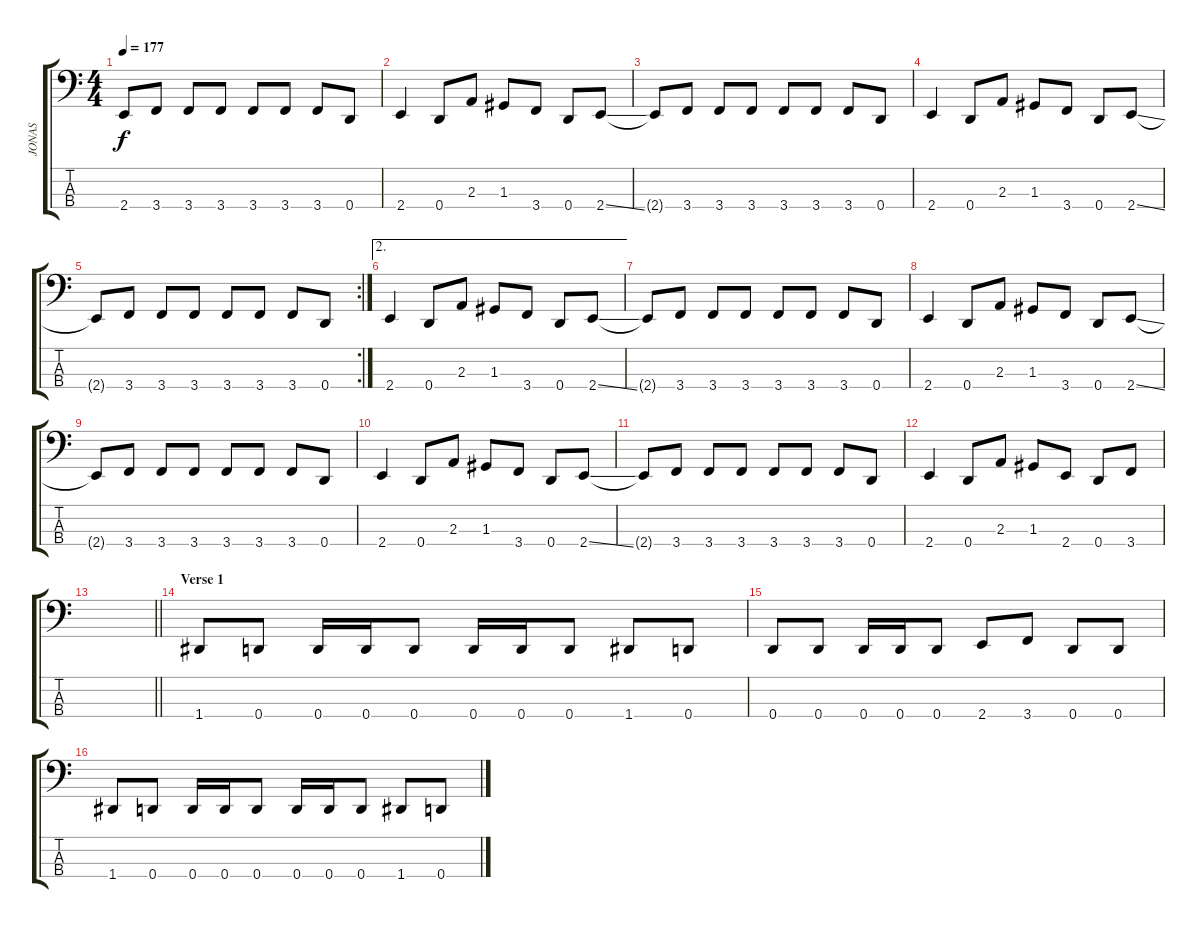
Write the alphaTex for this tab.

\track ("JONAS" "JONAS") {instrument electricbasspick}
\staff {score tabs}
\tuning (F2 C2 G1 D1) {hide}
\ts (4 4)
\tempo 177
\clef f4
\ks c
2.4{t}.8{dy f} 3.4.8 3.4.8 3.4.8 3.4.8 3.4.8 3.4.8 0.4.8 |
2.4.4 0.4.8 2.3.8 1.3.8 3.4.8 0.4.8 2.4{ss}.8 |
2.4{t}.8 3.4.8 3.4.8 3.4.8 3.4.8 3.4.8 3.4.8 0.4.8 |
2.4.4 0.4.8 2.3.8 1.3.8 3.4.8 0.4.8 2.4{ss}.8 |
\rc 2
2.4{t}.8 3.4.8 3.4.8 3.4.8 3.4.8 3.4.8 3.4.8 0.4.8 |
\ae 2
2.4.4 0.4.8 2.3.8 1.3.8 3.4.8 0.4.8 2.4{ss}.8 |
2.4{t}.8 3.4.8 3.4.8 3.4.8 3.4.8 3.4.8 3.4.8 0.4.8 |
2.4.4 0.4.8 2.3.8 1.3.8 3.4.8 0.4.8 2.4{ss}.8 |
2.4{t}.8 3.4.8 3.4.8 3.4.8 3.4.8 3.4.8 3.4.8 0.4.8 |
2.4.4 0.4.8 2.3.8 1.3.8 3.4.8 0.4.8 2.4{ss}.8 |
2.4{t}.8 3.4.8 3.4.8 3.4.8 3.4.8 3.4.8 3.4.8 0.4.8 |
2.4.4 0.4.8 2.3.8 1.3.8 2.4.8 0.4.8 3.4.8 |
\barLineRight lightlight
|
\section ("" "Verse 1")
1.4.8 0.4.8 0.4.16 0.4.16 0.4.8 0.4.16 0.4.16 0.4.8 1.4.8 0.4.8 |
0.4.8 0.4.8 0.4.16 0.4.16 0.4.8 2.4.8 3.4.8 0.4.8 0.4.8 |
1.4.8 0.4.8 0.4.16 0.4.16 0.4.8 0.4.16 0.4.16 0.4.8 1.4.8 0.4.8
